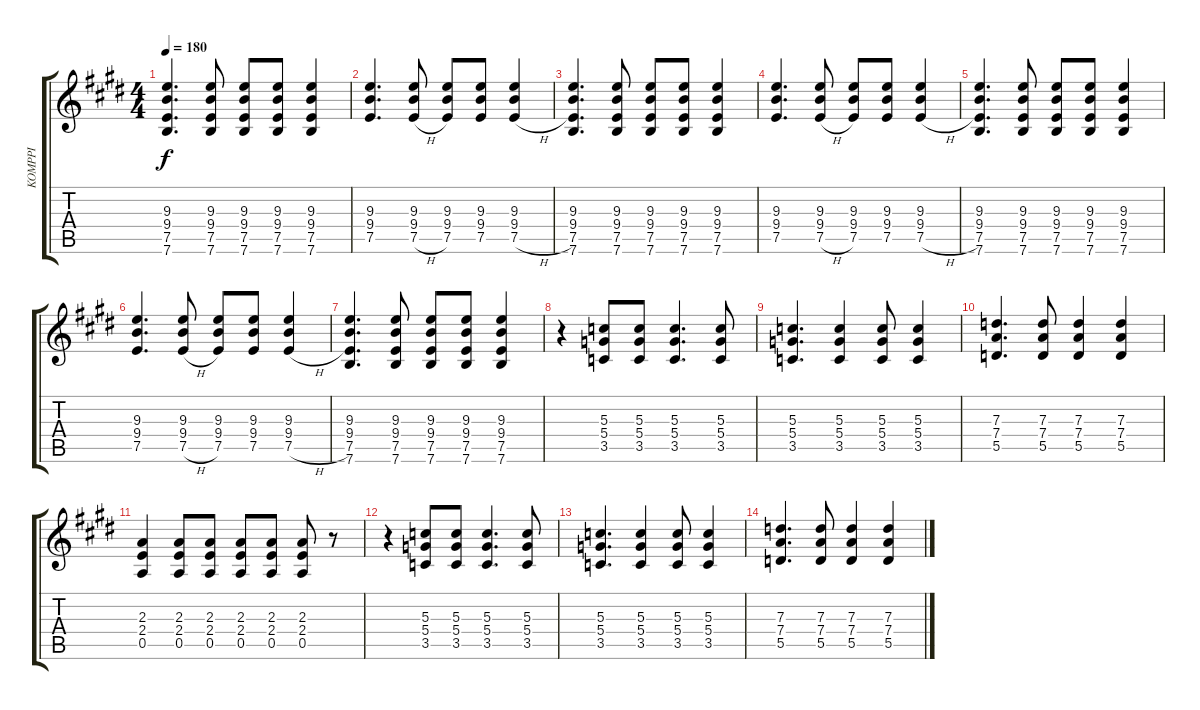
\track ("KOMPPI" "KOMPPI") {instrument electricguitarmuted}
\staff {score tabs}
\tuning (E4 B3 G3 D3 A2 E2) {hide}
\ts (4 4)
\tempo 180
\clef g2
\ks e
(9.3 9.4 7.5 7.6).4{d dy f} (9.3 9.4 7.5 7.6).8 (9.3 9.4 7.5 7.6).8 (9.3 9.4 7.5 7.6).8 (9.3 9.4 7.5 7.6).4 |
(9.3 9.4 7.5).4{d} (9.3 9.4 7.5{h}).8 (9.3 9.4 7.5).8 (9.3 9.4 7.5).8 (9.3 9.4 7.5{h}).4 |
(9.3 9.4 7.5 7.6).4{d} (9.3 9.4 7.5 7.6).8 (9.3 9.4 7.5 7.6).8 (9.3 9.4 7.5 7.6).8 (9.3 9.4 7.5 7.6).4 |
(9.3 9.4 7.5).4{d} (9.3 9.4 7.5{h}).8 (9.3 9.4 7.5).8 (9.3 9.4 7.5).8 (9.3 9.4 7.5{h}).4 |
(9.3 9.4 7.5 7.6).4{d} (9.3 9.4 7.5 7.6).8 (9.3 9.4 7.5 7.6).8 (9.3 9.4 7.5 7.6).8 (9.3 9.4 7.5 7.6).4 |
(9.3 9.4 7.5).4{d} (9.3 9.4 7.5{h}).8 (9.3 9.4 7.5).8 (9.3 9.4 7.5).8 (9.3 9.4 7.5{h}).4 |
(9.3 9.4 7.5 7.6).4{d} (9.3 9.4 7.5 7.6).8 (9.3 9.4 7.5 7.6).8 (9.3 9.4 7.5 7.6).8 (9.3 9.4 7.5 7.6).4 |
r.4 (5.3 5.4 3.5).8 (5.3 5.4 3.5).8 (5.3 5.4 3.5).4{d} (5.3 5.4 3.5).8 |
(5.3 5.4 3.5).4{d} (5.3 5.4 3.5).4 (5.3 5.4 3.5).8 (5.3 5.4 3.5).4 |
(7.3 7.4 5.5).4{d} (7.3 7.4 5.5).8 (7.3 7.4 5.5).4 (7.3 7.4 5.5).4 |
(2.3 2.4 0.5).4 (2.3 2.4 0.5).8 (2.3 2.4 0.5).8 (2.3 2.4 0.5).8 (2.3 2.4 0.5).8 (2.3 2.4 0.5).8 r.8 |
r.4 (5.3 5.4 3.5).8 (5.3 5.4 3.5).8 (5.3 5.4 3.5).4{d} (5.3 5.4 3.5).8 |
(5.3 5.4 3.5).4{d} (5.3 5.4 3.5).4 (5.3 5.4 3.5).8 (5.3 5.4 3.5).4 |
(7.3 7.4 5.5).4{d} (7.3 7.4 5.5).8 (7.3 7.4 5.5).4 (7.3 7.4 5.5).4
